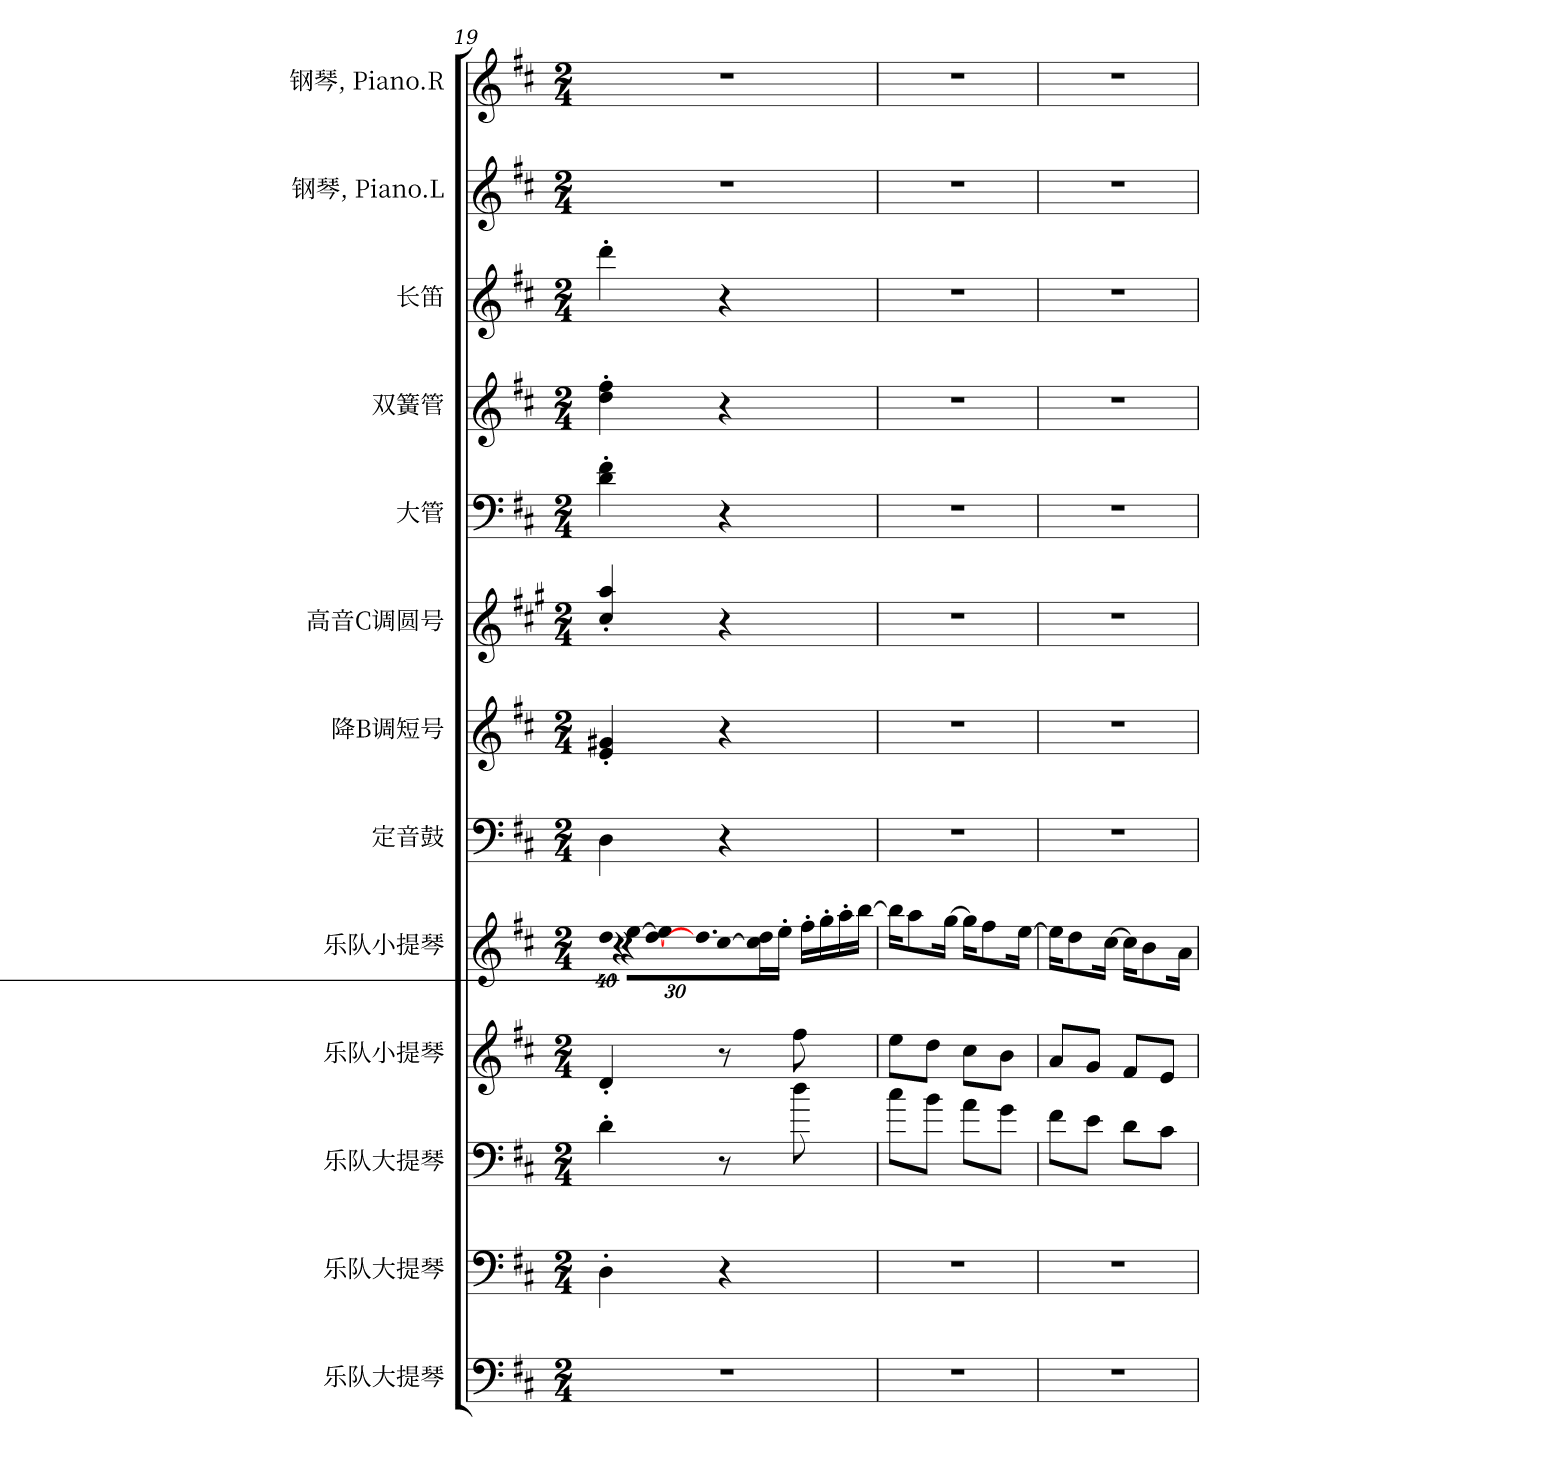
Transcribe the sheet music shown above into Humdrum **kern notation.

**kern	**kern	**kern	**kern	**kern	**kern	**kern	**kern	**kern	**kern	**kern	**kern	**kern
*part13	*part12	*part11	*part10	*part9	*part8	*part7	*part6	*part5	*part4	*part3	*part2	*part1
*staff13	*staff12	*staff11	*staff10	*staff9	*staff8	*staff7	*staff6	*staff5	*staff4	*staff3	*staff2	*staff1
*I"乐队大提琴	*I"乐队大提琴	*I"乐队大提琴	*I"乐队小提琴	*I"乐队小提琴	*I"定音鼓	*I"降B调短号	*I"高音C调圆号	*I"大管	*I"双簧管	*I"长笛	*I"钢琴, Piano.L	*I"钢琴, Piano.R
*	*	*	*	*	*	*	*	*	*	*	*I'Pno.	*I'Pno.
!!LO:PB:g=z
*clefF4	*clefF4	*clefF4	*clefG2	*clefG2	*clefF4	*clefG2	*clefG2	*clefF4	*clefG2	*clefG2	*clefG2	*clefG2
*	*	*	*	*	*	*ITrd1c2	*ITrd4c7	*	*	*	*	*
*k[f#c#]	*k[f#c#]	*k[f#c#]	*k[f#c#]	*k[f#c#]	*k[f#c#]	*k[]	*k[f#c#]	*k[f#c#]	*k[f#c#]	*k[f#c#]	*k[f#c#]	*k[f#c#]
*M2/4	*M2/4	*M2/4	*M2/4	*M2/4	*M2/4	*M2/4	*M2/4	*M2/4	*M2/4	*M2/4	*M2/4	*M2/4
=19	=19	=19	=19	=19	=19	=19	=19	=19	=19	=19	=19	=19
!	!	!	!	!LO:N:vis=32	!	!	!	!	!	!	!	!
2r	4D'\	4d'\	4d'/	640%23dd\	4D\	4d/' 4f#X/'	4f#/' 4dd/'	4d\' 4f#\'	4dd\' 4ff#\'	4ddd'\	2r	2r
!	!	!	!	!LO:N:vis=64	!	!	!	!	!	!	!	!
.	.	.	.	960%17r	.	.	.	.	.	.	.	.
!	!	!	!	!LO:N:vis=128	!	!	!	!	!	!	!	!
.	.	.	.	1920%17r	.	.	.	.	.	.	.	.
!	!	!	!	!LO:N:vis=256%9	!	!	!	!	!	!	!	!
.	.	.	.	[960%17ee\LLLL	.	.	.	.	.	.	.	.
!	!	!	!	!LO:N:vis=256%9	!	!	!	!	!	!	!	!
.	.	.	.	[960%17dd\ 960%17ee\]	.	.	.	.	.	.	.	.
.	.	.	.	1920ryy	.	.	.	.	.	.	.	.
!	!	!	!	!LO:N:vis=256.	!	!	!	!	!	!	!	!
.	.	.	.	1920%17dd\K]	.	.	.	.	.	.	.	.
!	!	!	!	!LO:N:vis=256%9	!	!	!	!	!	!	!	!
.	.	.	.	[960%17cc#\JJ	.	.	.	.	.	.	.	.
.	.	.	.	16cc#\] 16dd\	.	.	.	.	.	.	.	.
.	.	.	.	16ee'\JJ	.	.	.	.	.	.	.	.
.	4r	8r	8r	16ff#'\LL	4r	4r	4r	4r	4r	4r	.	.
.	.	.	.	16gg'\	.	.	.	.	.	.	.	.
.	.	8dd\	8ff#\	16aa'\	.	.	.	.	.	.	.	.
.	.	.	.	[16bb\JJ	.	.	.	.	.	.	.	.
=20	=20	=20	=20	=20	=20	=20	=20	=20	=20	=20	=20	=20
2r	2r	8cc#\L	8ee\L	16bb\KL]	2r	2r	2r	2r	2r	2r	2r	2r
.	.	.	.	8aa\	.	.	.	.	.	.	.	.
.	.	8b\J	8dd\J	.	.	.	.	.	.	.	.	.
.	.	.	.	[16gg\Jk	.	.	.	.	.	.	.	.
.	.	8a\L	8cc#\L	16gg\KL]	.	.	.	.	.	.	.	.
.	.	.	.	8ff#\	.	.	.	.	.	.	.	.
.	.	8g\J	8b\J	.	.	.	.	.	.	.	.	.
.	.	.	.	[16ee\Jk	.	.	.	.	.	.	.	.
=21	=21	=21	=21	=21	=21	=21	=21	=21	=21	=21	=21	=21
2r	2r	8f#\L	8a/L	16ee\KL]	2r	2r	2r	2r	2r	2r	2r	2r
.	.	.	.	8dd\	.	.	.	.	.	.	.	.
.	.	8e\J	8g/J	.	.	.	.	.	.	.	.	.
.	.	.	.	[16cc#\Jk	.	.	.	.	.	.	.	.
.	.	8d\L	8f#/L	16cc#\KL]	.	.	.	.	.	.	.	.
.	.	.	.	8b\	.	.	.	.	.	.	.	.
.	.	8c#\J	8e/J	.	.	.	.	.	.	.	.	.
.	.	.	.	16a\Jk	.	.	.	.	.	.	.	.
=	=	=	=	=	=	=	=	=	=	=	=	=
*-	*-	*-	*-	*-	*-	*-	*-	*-	*-	*-	*-	*-
